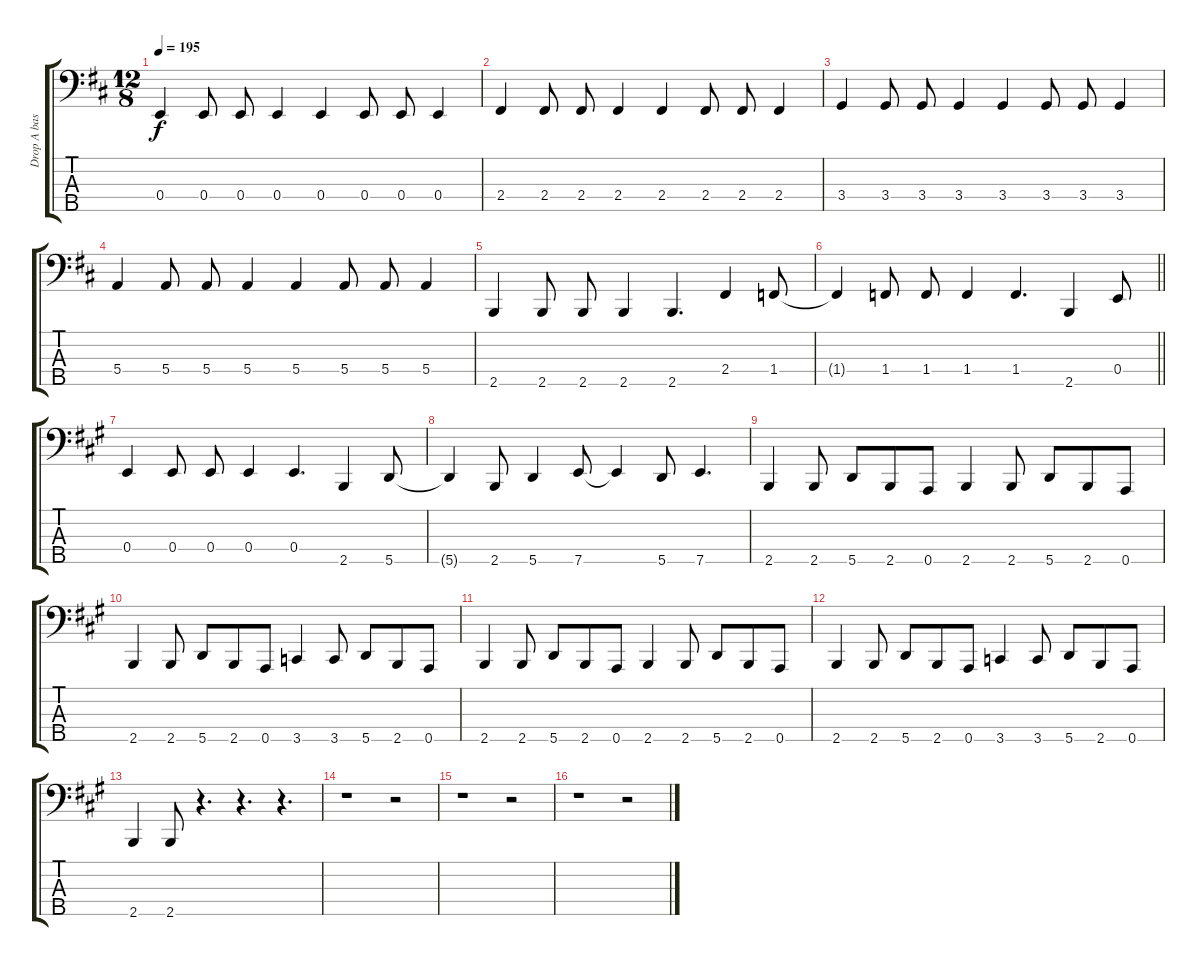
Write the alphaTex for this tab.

\track ("Drop A bass" "Drop A bas") {instrument electricbassfinger}
\staff {score tabs}
\tuning (G2 D2 A1 E1 A0) {hide}
\ts (12 8)
\tempo 195
\clef f4
\ks d
0.4.4{dy f} 0.4.8 0.4.8 0.4.4 0.4.4 0.4.8 0.4.8 0.4.4 |
2.4.4 2.4.8 2.4.8 2.4.4 2.4.4 2.4.8 2.4.8 2.4.4 |
3.4.4 3.4.8 3.4.8 3.4.4 3.4.4 3.4.8 3.4.8 3.4.4 |
5.4.4 5.4.8 5.4.8 5.4.4 5.4.4 5.4.8 5.4.8 5.4.4 |
2.5.4 2.5.8 2.5.8 2.5.4 2.5.4{d} 2.4.4 1.4.8 |
\barLineRight lightlight
1.4{t}.4 1.4.8 1.4.8 1.4.4 1.4.4{d} 2.5.4 0.4.8 |
\ks a
0.4.4 0.4.8 0.4.8 0.4.4 0.4.4{d} 2.5.4 5.5.8 |
5.5{t}.4 2.5.8 5.5.4 7.5.8 7.5{t}.4 5.5.8 7.5.4{d} |
2.5.4 2.5.8 5.5.8 2.5.8 0.5.8 2.5.4 2.5.8 5.5.8 2.5.8 0.5.8 |
2.5.4 2.5.8 5.5.8 2.5.8 0.5.8 3.5.4 3.5.8 5.5.8 2.5.8 0.5.8 |
2.5.4 2.5.8 5.5.8 2.5.8 0.5.8 2.5.4 2.5.8 5.5.8 2.5.8 0.5.8 |
2.5.4 2.5.8 5.5.8 2.5.8 0.5.8 3.5.4 3.5.8 5.5.8 2.5.8 0.5.8 |
2.5.4 2.5.8 r.4{d} r.4{d} r.4{d} |
r.1 r.2 |
r.1 r.2 |
r.1 r.2
